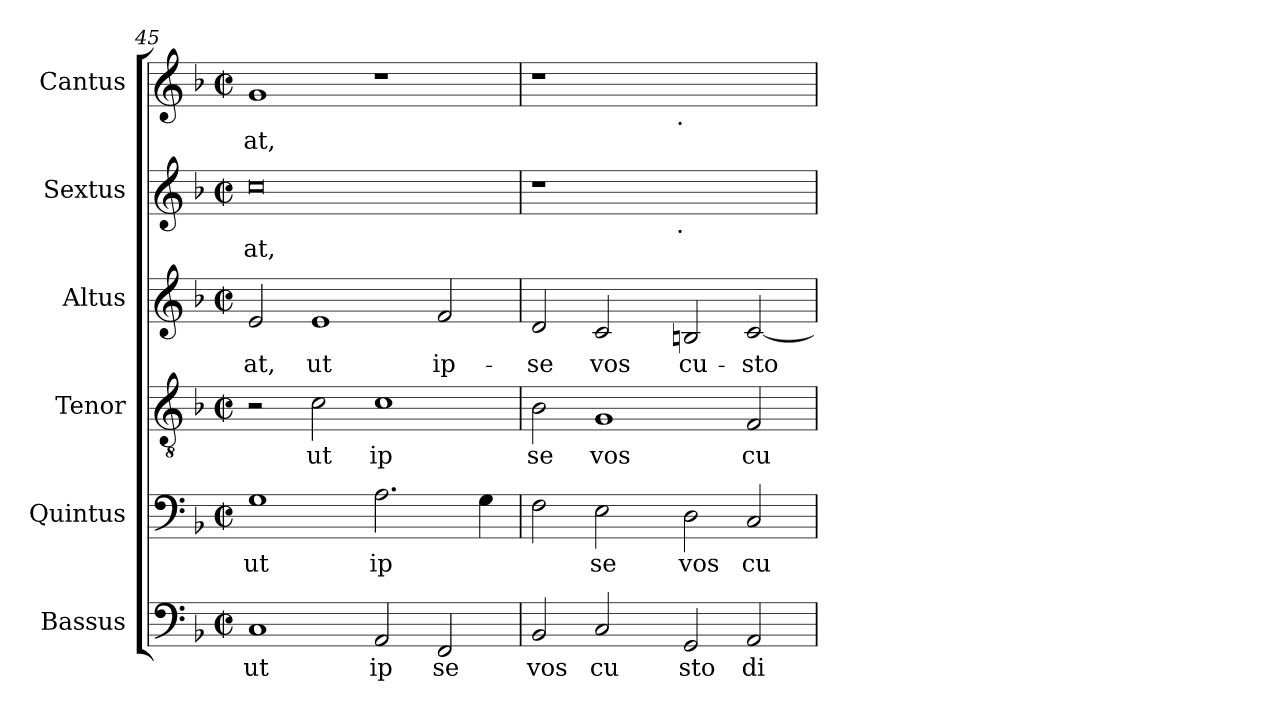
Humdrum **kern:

**kern	**text	**kern	**text	**kern	**text	**kern	**text	**kern	**text	**kern	**text
*part6	*part6	*part5	*part5	*part4	*part4	*part3	*part3	*part2	*part2	*part1	*part1
*staff6	*staff6	*staff5	*staff5	*staff4	*staff4	*staff3	*staff3	*staff2	*staff2	*staff1	*staff1
*I"Bassus	*	*I"Quintus	*	*I"Tenor	*	*I"Altus	*	*I"Sextus	*	*I"Cantus	*
*clefF4	*	*clefF4	*	*clefGv2	*	*clefG2	*	*clefG2	*	*clefG2	*
*k[b-]	*	*k[b-]	*	*k[b-]	*	*k[b-]	*	*k[b-]	*	*k[b-]	*
*F:	*	*F:	*	*F:	*	*F:	*	*F:	*	*F:	*
*M2/2	*	*M2/2	*	*M2/2	*	*M2/2	*	*M2/2	*	*M2/2	*
*met(c|)	*	*met(c|)	*	*met(c|)	*	*met(c|)	*	*met(c|)	*	*met(c|)	*
=45	=45	=45	=45	=45	=45	=45	=45	=45	=45	=45	=45
!	!LO:LY:b	!	!LO:LY:b:cj	!	!	!	!LO:LY:b:cj	!	!LO:LY:b	!	!LO:LY:b
1C	ut	1G	ut	2r	.	2e/	-at,	0cc	at,	1g	at,
!	!	!	!	!	!LO:LY:b	!	!LO:LY:b:cj	!	!	!	!
.	.	.	.	2c\	ut	1e	ut	.	.	.	.
!	!LO:LY:b	!	!LO:LY:b:cj	!	!LO:LY:b	!	!	!	!	!	!
2AA/	ip	2.A\	ip	1c	ip	.	.	.	.	1r	.
!	!LO:LY:b	!	!	!	!	!	!LO:LY:b:cj	!	!	!	!
2FF/	se	.	.	.	.	2f/	ip-	.	.	.	.
!	!	!	!LO:LY:b:cj	!	!	!	!	!	!	!	!
.	.	4G\	.	.	.	.	.	.	.	.	.
=46	=46	=46	=46	=46	=46	=46	=46	=46	=46	=46	=46
!	!LO:LY:b	!	!LO:LY:b:cj	!	!LO:LY:b	!	!LO:LY:b:cj	!	!	!	!
*	*	*	*	*	*	*	*	*^	*	*^	*
2BB-/	vos	2F\	.	2B-\	se	2d/	-se	1r	2ryy	.	1r	2ryy	.
!	!LO:LY:b	!	!LO:LY:b:cj	!	!LO:LY:b	!	!LO:LY:b:cj	!	!	!	!	!	!
2C/	cu	2E\	se	1G	vos	2c/	vos	.	4ryy	.	.	4ryy	.
.	.	.	.	.	.	.	.	.	8...ryy	.	.	8...ryy	.
!	!	!	!	!	!	!	!	!	!	!	!	!LO:TX:b:t=.	!
!	!	!	!	!	!	!	!	!	!LO:TX:b:t=.	!	!	!	!
.	.	.	.	.	.	.	.	.	1ryy	.	.	1ryy	.
!	!LO:LY:b	!	!LO:LY:b:cj	!	!	!	!LO:LY:b:cj	!	!	!	!	!	!
2GG/	sto	2D\	vos	.	.	2Bn/	cu-	1ryy	.	.	1ryy	.	.
!	!LO:LY:b	!	!LO:LY:b:cj	!	!LO:LY:b	!	!LO:LY:b:cj	!	!	!	!	!	!
2AA/	di	2C/	cu	2F/	cu	[<2c/	-sto-	.	.	.	.	.	.
.	.	.	.	.	.	.	.	.	64ryy	.	.	64ryy	.
*	*	*	*	*	*	*	*	*v	*v	*	*	*	*
*	*	*	*	*	*	*	*	*	*	*v	*v	*
=	=	=	=	=	=	=	=	=	=	=	=
*-	*-	*-	*-	*-	*-	*-	*-	*-	*-	*-	*-
